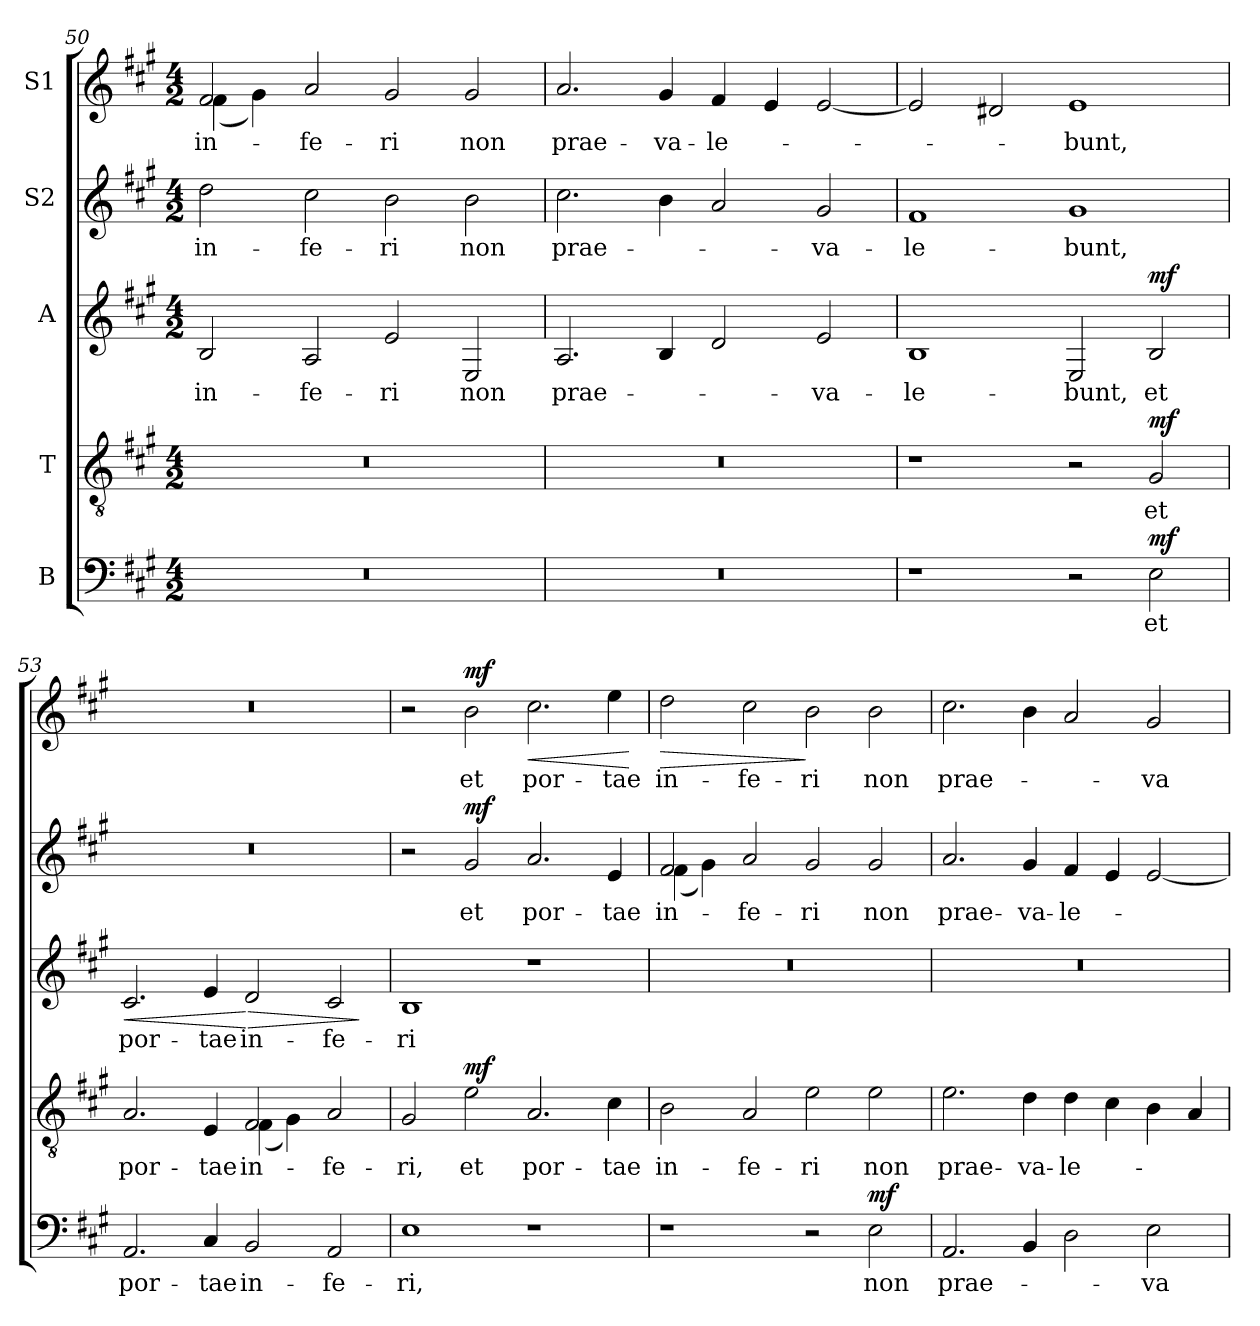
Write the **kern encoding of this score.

**kern	**text	**dynam	**kern	**text	**dynam	**kern	**text	**dynam	**kern	**text	**dynam	**kern	**text	**dynam
*part5	*part5	*part5	*part4	*part4	*part4	*part3	*part3	*part3	*part2	*part2	*part2	*part1	*part1	*part1
*staff5	*staff5	*staff5	*staff4	*staff4	*staff4	*staff3	*staff3	*staff3	*staff2	*staff2	*staff2	*staff1	*staff1	*staff1
*I"B	*	*	*I"T	*	*	*I"A	*	*	*I"S2	*	*	*I"S1	*	*
*clefF4	*	*	*clefGv2	*	*	*clefG2	*	*	*clefG2	*	*	*clefG2	*	*
*k[f#c#g#]	*	*	*k[f#c#g#]	*	*	*k[f#c#g#]	*	*	*k[f#c#g#]	*	*	*k[f#c#g#]	*	*
*M4/2	*	*	*M4/2	*	*	*M4/2	*	*	*M4/2	*	*	*M4/2	*	*
=50	=50	=50	=50	=50	=50	=50	=50	=50	=50	=50	=50	=50	=50	=50
*	*	*	*	*	*	*	*	*	*	*	*	*^	*	*
0r	.	.	0r	.	.	2B/	in-	.	2dd\	in-	.	2f#/	(>4f#!\	in-	.
.	.	.	.	.	.	.	.	.	.	.	.	.	4g#!\)	.	.
.	.	.	.	.	.	2A/	-fe-	.	2cc#\	fe-	.	2a/	2ryy	-fe-	.
.	.	.	.	.	.	2e/	-ri	.	2b\	ri	.	2g#/	1ryy	-ri	.
.	.	.	.	.	.	2E/	non	.	2b\	non	.	2g#/	.	non	.
*	*	*	*	*	*	*	*	*	*	*	*	*v	*v	*	*
=51	=51	=51	=51	=51	=51	=51	=51	=51	=51	=51	=51	=51	=51	=51
0r	.	.	0r	.	.	2.A/	prae-	.	2.cc#\	prae-	.	2.a/	prae-	.
.	.	.	.	.	.	4B/	.	.	4b\	.	.	4g#/	-va-	.
.	.	.	.	.	.	2d/	.	.	2a/	.	.	4f#/	-le-	.
.	.	.	.	.	.	.	.	.	.	.	.	4e/	.	.
.	.	.	.	.	.	2e/	-va-	.	2g#/	-va-	.	[2e/	.	.
!!LO:PB:g=z
=52	=52	=52	=52	=52	=52	=52	=52	=52	=52	=52	=52	=52	=52	=52
1r	.	.	1r	.	.	1B	-le-	.	1f#	-le-	.	2e/]	.	.
.	.	.	.	.	.	.	.	.	.	.	.	2d#X/	.	.
2r	.	.	2r	.	.	2E/	-bunt,	.	1g#	-bunt,	.	1e	-bunt,	.
!	!	!LO:DY:a	!	!	!LO:DY:a	!	!	!LO:DY:a	!	!	!	!	!	!
2E\	et	mf	2G#/	et	mf	2B/	et	mf	.	.	.	.	.	.
=53	=53	=53	=53	=53	=53	=53	=53	=53	=53	=53	=53	=53	=53	=53
*	*	*	*^	*	*	*	*	*	*	*	*	*	*	*
!	!	!	!	!	!	!	!	!	!LO:HP:b	!	!	!	!	!	!
2.AA/	por-	.	2.A/	1ryy	por-	.	2.c#/	por-	<	0r	.	.	0r	.	.
4C#/	tae	.	4E/	.	tae	.	4e/	-tae	.	.	.	.	.	.	.
!	!	!	!	!	!	!	!	!	!LO:HP:n=1:b	!	!	!	!	!	!
2BB/	in-	.	2F#/	(>4F#!\	in-	.	2d/	in-	[ >	.	.	.	.	.	.
.	.	.	.	4G#!\)	.	.	.	.	.	.	.	.	.	.	.
2AA/	fe-	.	2A/	2ryy	fe-	.	2c#/	-fe-	.	.	.	.	.	.	.
*	*	*	*v	*v	*	*	*	*	*	*	*	*	*	*	*
.	.	.	.	.	.	.	.	]	.	.	.	.	.	.
=54	=54	=54	=54	=54	=54	=54	=54	=54	=54	=54	=54	=54	=54	=54
1E	ri,	.	2G#/	ri,	.	1B	-ri	.	2r	.	.	2r	.	.
!	!	!	!	!	!LO:DY:a	!	!	!	!	!	!LO:DY:a	!	!	!LO:DY:a
.	.	.	2e\	et	mf	.	.	.	2g#/	et	mf	2b\	et	mf
!	!	!	!	!	!	!	!	!	!	!	!	!	!	!LO:HP:b
1r	.	.	2.A/	por-	.	1r	.	.	2.a/	por-	.	2.cc#\	por-	<
.	.	.	4c#\	tae	.	.	.	.	4e/	tae	.	4ee\	-tae	.
.	.	.	.	.	.	.	.	.	.	.	.	.	.	[
=55	=55	=55	=55	=55	=55	=55	=55	=55	=55	=55	=55	=55	=55	=55
*	*	*	*	*	*	*	*	*	*^	*	*	*	*	*
!	!	!	!	!	!	!	!	!	!	!	!	!	!	!	!LO:HP:b
1r	.	.	2B\	in-	.	0r	.	.	2f#/	(>4f#!\	in-	.	2dd\	in-	>
.	.	.	.	.	.	.	.	.	.	4g#!\)	.	.	.	.	.
.	.	.	2A/	fe-	.	.	.	.	2a/	2ryy	fe-	.	2cc#\	-fe-	.
2r	.	.	2e\	ri	.	.	.	.	2g#/	1ryy	ri	.	2b\	-ri	]
!	!	!LO:DY:a	!	!	!	!	!	!	!	!	!	!	!	!	!
2E\	non	mf	2e\	non	.	.	.	.	2g#/	.	non	.	2b\	non	.
*	*	*	*	*	*	*	*	*	*v	*v	*	*	*	*	*
=56	=56	=56	=56	=56	=56	=56	=56	=56	=56	=56	=56	=56	=56	=56
2.AA/	prae-	.	2.e\	prae-	.	0r	.	.	2.a/	prae-	.	2.cc#\	prae-	.
4BB/	.	.	4d\	va-	.	.	.	.	4g#/	va-	.	4b\	.	.
2D\	.	.	4d\	-le-	.	.	.	.	4f#/	-le-	.	2a/	.	.
.	.	.	4c#\	.	.	.	.	.	4e/	.	.	.	.	.
2E\	-va-	.	4B\	.	.	.	.	.	[2e/	.	.	2g#/	-va-	.
.	.	.	4A/	.	.	.	.	.	.	.	.	.	.	.
=	=	=	=	=	=	=	=	=	=	=	=	=	=	=
*-	*-	*-	*-	*-	*-	*-	*-	*-	*-	*-	*-	*-	*-	*-
